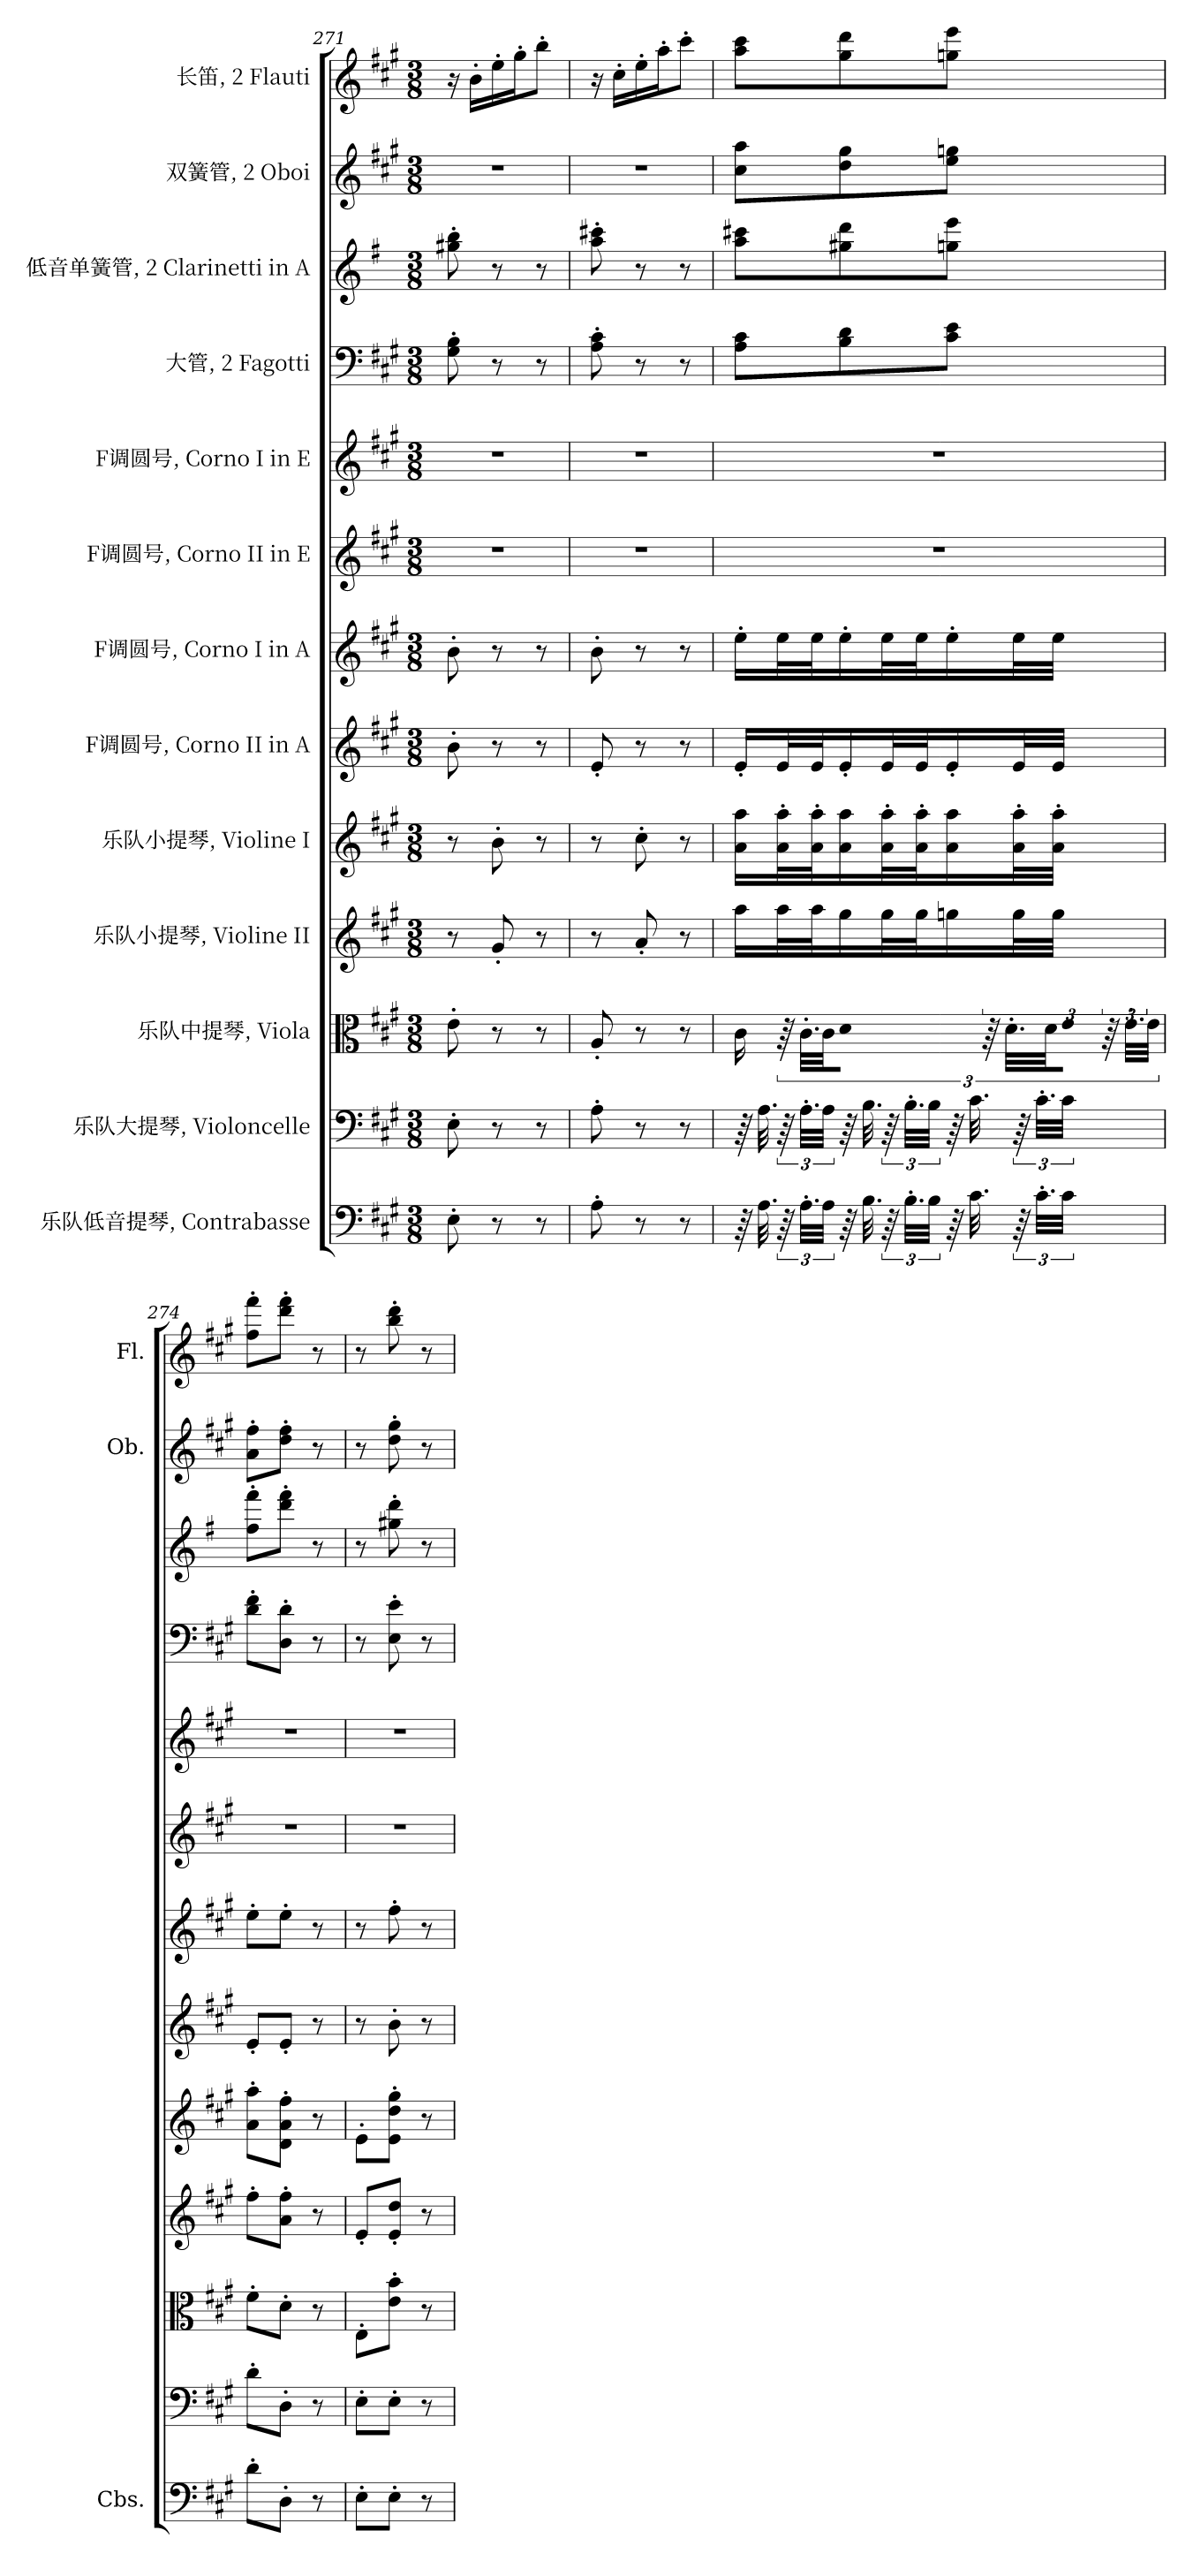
**kern	**kern	**kern	**kern	**kern	**kern	**kern	**kern	**kern	**kern	**kern	**kern	**kern
*part13	*part12	*part11	*part10	*part9	*part8	*part7	*part6	*part5	*part4	*part3	*part2	*part1
*staff13	*staff12	*staff11	*staff10	*staff9	*staff8	*staff7	*staff6	*staff5	*staff4	*staff3	*staff2	*staff1
*I"乐队低音提琴, Contrabasse	*I"乐队大提琴, Violoncelle	*I"乐队中提琴, Viola	*I"乐队小提琴, Violine II	*I"乐队小提琴, Violine I	*I"F调圆号, Corno II in A	*I"F调圆号, Corno I in A	*I"F调圆号, Corno II in E	*I"F调圆号, Corno I in E	*I"大管, 2 Fagotti	*I"低音单簧管, 2 Clarinetti in A	*I"双簧管, 2 Oboi	*I"长笛, 2 Flauti
*I'Cbs.	*	*	*	*	*	*	*	*	*	*	*I'Ob.	*I'Fl.
*clefF4	*clefF4	*clefC3	*clefG2	*clefG2	*clefG2	*clefG2	*clefG2	*clefG2	*clefF4	*clefG2	*clefG2	*clefG2
*ITrd7c12	*	*	*	*	*ITrd4c7	*ITrd4c7	*ITrd4c7	*ITrd4c7	*	*ITrd8c14	*	*
*k[f#c#g#]	*k[f#c#g#]	*k[f#c#g#]	*k[f#c#g#]	*k[f#c#g#]	*k[f#c#]	*k[f#c#]	*k[f#c#]	*k[f#c#]	*k[f#c#g#]	*k[f#]	*k[f#c#g#]	*k[f#c#g#]
*M3/8	*M3/8	*M3/8	*M3/8	*M3/8	*M3/8	*M3/8	*M3/8	*M3/8	*M3/8	*M3/8	*M3/8	*M3/8
*MM35	*MM35	*MM35	*MM35	*MM35	*MM35	*MM35	*MM35	*MM35	*MM35	*MM35	*MM35	*MM35
=271	=271	=271	=271	=271	=271	=271	=271	=271	=271	=271	=271	=271
8EE'\	8E'\	8e'\	8r	8r	8e'\	8e'\	4.r	4.r	8G#\' 8B\'	8g#X\' 8b\'	4.r	16r
.	.	.	.	.	.	.	.	.	.	.	.	16b'\LL
*	*	*	*	*	*	*	*	*	*	*	*	*MM38
8r	8r	8r	8g#'/	8b'\	8r	8r	.	.	8r	8r	.	16ee'\
.	.	.	.	.	.	.	.	.	.	.	.	16gg#'\J
8r	8r	8r	8r	8r	8r	8r	.	.	8r	8r	.	8bb'\J
!!LO:PB:g=z
=272	=272	=272	=272	=272	=272	=272	=272	=272	=272	=272	=272	=272
*	*	*	*	*	*	*	*	*	*	*	*	*MM36
8AA'\	8A'\	8A'/	8r	8r	8A'/	8e'\	4.r	4.r	8A\' 8c#\'	8a\' 8cc#X\'	4.r	16r
.	.	.	.	.	.	.	.	.	.	.	.	16cc#'\LL
*	*	*	*	*	*	*	*	*	*	*	*	*MM37
8r	8r	8r	8a'/	8cc#'\	8r	8r	.	.	8r	8r	.	16ee'\
.	.	.	.	.	.	.	.	.	.	.	.	16aa'\J
8r	8r	8r	8r	8r	8r	8r	.	.	8r	8r	.	8ccc#'\J
=273	=273	=273	=273	=273	=273	=273	=273	=273	=273	=273	=273	=273
*	*	*	*	*	*	*	*	*	*	*	*	*MM40
64r	64r	16c#\	16aa\LL	16a\ 16aa\LL	16A'/LL	16a'\LL	4.r	4.r	8A\ 8c#\L	8a\ 8cc#X\L	8cc#\ 8aa\L	8aa\ 8ccc#\L
32.AA\	32.A\	.	.	.	.	.	.	.	.	.	.	.
96r	96r	96r	32aa\L	32a\' 32aa\'L	32A/L	32a\L	.	.	.	.	.	.
48.AA'\LLL	48.A'\LLL	48.c#'\LLL	.	.	.	.	.	.	.	.	.	.
.	.	.	32aa\J	32a\' 32aa\'J	32A/J	32a\J	.	.	.	.	.	.
48AA\JJJ	48A\JJJ	48c#\J	.	.	.	.	.	.	.	.	.	.
64r	64r	16d\JJ	16gg#\	16a\ 16aa\	16A'/	16a'\	.	.	8B\ 8d\	8g#X\ 8dd\	8dd\ 8gg#\	8gg#\ 8ddd\
32.BB\	32.B\	.	.	.	.	.	.	.	.	.	.	.
96r	96r	96r	32gg#\L	32a\' 32aa\'L	32A/L	32a\L	.	.	.	.	.	.
48.BB'\LLL	48.B'\LLL	48.d'\LLL	.	.	.	.	.	.	.	.	.	.
.	.	.	32gg#\J	32a\' 32aa\'J	32A/J	32a\J	.	.	.	.	.	.
48BB\JJJ	48B\JJJ	48d\J	.	.	.	.	.	.	.	.	.	.
64r	64r	16e\JJ	16ggn\	16a\ 16aa\	16A'/	16a'\	.	.	8c#\ 8e\J	8gn\ 8ee\J	8ee\ 8ggn\J	8ggn\ 8eee\J
32.C#\	32.c#\	.	.	.	.	.	.	.	.	.	.	.
96r	96r	96r	32gg\L	32a\' 32aa\'L	32A/L	32a\L	.	.	.	.	.	.
48.C#'\LLL	48.c#'\LLL	48.e'\LLL	.	.	.	.	.	.	.	.	.	.
.	.	.	32gg\JJJ	32a\' 32aa\'JJJ	32A/JJJ	32a\JJJ	.	.	.	.	.	.
48C#\JJJ	48c#\JJJ	48e\JJJ	.	.	.	.	.	.	.	.	.	.
=274	=274	=274	=274	=274	=274	=274	=274	=274	=274	=274	=274	=274
*	*	*	*	*	*	*	*	*	*	*	*	*MM36
8D'\L	8d'\L	8f#'\L	8ff#'\L	8a\' 8aa\'L	8A'/L	8a'\L	4.r	4.r	8d\' 8f#\'L	8f#\' 8ff#\'L	8a\' 8ff#\'L	8ff#\' 8fff#\'L
*	*	*	*	*	*	*	*	*	*	*	*	*MM40
8DD'\J	8D'\J	8d'\J	8a\' 8ff#\'J	8d\' 8a\' 8ff#\'J	8A'/J	8a'\J	.	.	8D\' 8d\'J	8dd\' 8ff#\'J	8dd\' 8ff#\'J	8ddd\' 8fff#\'J
*	*	*	*	*	*	*	*	*	*	*	*	*MM26
8r	8r	8r	8r	8r	8r	8r	.	.	8r	8r	8r	8r
=275	=275	=275	=275	=275	=275	=275	=275	=275	=275	=275	=275	=275
*	*	*	*	*	*	*	*	*	*	*	*	*MM35
8EE'\L	8E'\L	8E'\L	8e'/L	8e'\L	8r	8r	4.r	4.r	8r	8r	8r	8r
*	*	*	*	*	*	*	*	*	*	*	*	*MM38
8EE'\J	8E'\J	8e\' 8b\'J	8e/' 8dd/'J	8e\' 8dd\' 8gg#\'J	8e'\	8b'\	.	.	8E\' 8e\'	8g#X\' 8dd\'	8dd\' 8gg#\'	8bb\' 8ddd\'
*	*	*	*	*	*	*	*	*	*	*	*	*MM24
8r	8r	8r	8r	8r	8r	8r	.	.	8r	8r	8r	8r
=	=	=	=	=	=	=	=	=	=	=	=	=
*-	*-	*-	*-	*-	*-	*-	*-	*-	*-	*-	*-	*-
